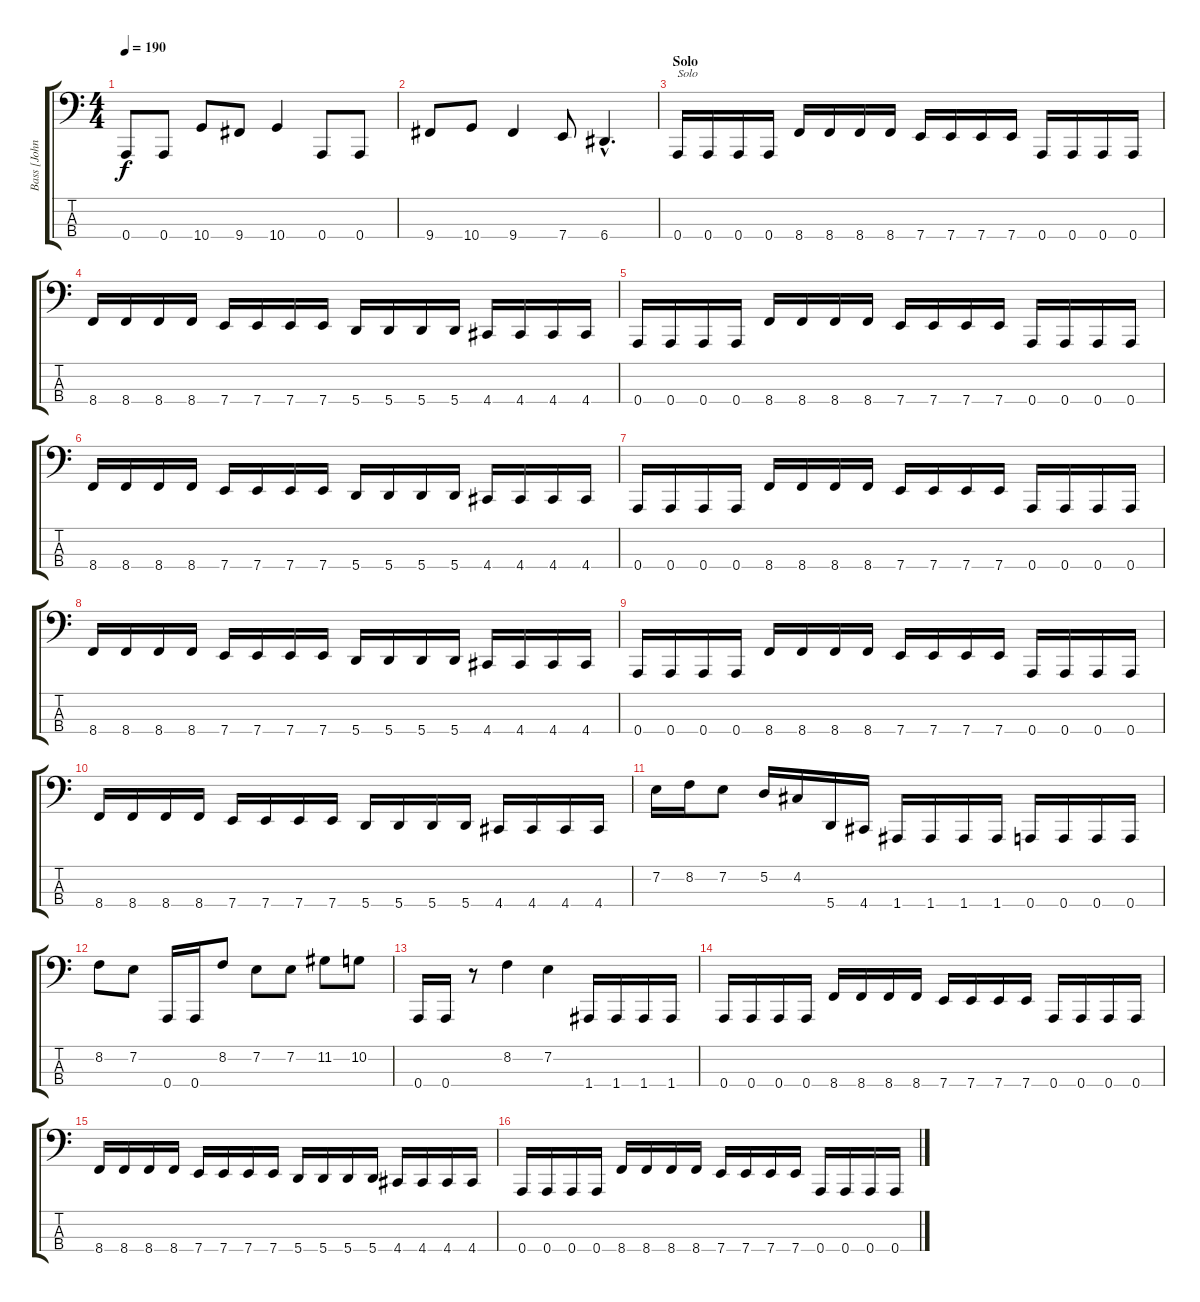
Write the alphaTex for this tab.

\track ("Bass [John Vesano]" "Bass [John") {instrument electricbasspick}
\staff {score tabs}
\tuning (D2 A1 E1 A0) {hide}
\ts (4 4)
\tempo 190
\clef f4
\ks c
0.4.8{dy f} 0.4.8 10.4.8 9.4.8 10.4.4 0.4.8 0.4.8 |
9.4.8 10.4.8 9.4.4 7.4.8 6.4{hac}.4{d} |
\section ("" "Solo")
0.4.16{txt "Solo"} 0.4.16 0.4.16 0.4.16 8.4.16 8.4.16 8.4.16 8.4.16 7.4.16 7.4.16 7.4.16 7.4.16 0.4.16 0.4.16 0.4.16 0.4.16 |
8.4.16 8.4.16 8.4.16 8.4.16 7.4.16 7.4.16 7.4.16 7.4.16 5.4.16 5.4.16 5.4.16 5.4.16 4.4.16 4.4.16 4.4.16 4.4.16 |
0.4.16 0.4.16 0.4.16 0.4.16 8.4.16 8.4.16 8.4.16 8.4.16 7.4.16 7.4.16 7.4.16 7.4.16 0.4.16 0.4.16 0.4.16 0.4.16 |
8.4.16 8.4.16 8.4.16 8.4.16 7.4.16 7.4.16 7.4.16 7.4.16 5.4.16 5.4.16 5.4.16 5.4.16 4.4.16 4.4.16 4.4.16 4.4.16 |
0.4.16 0.4.16 0.4.16 0.4.16 8.4.16 8.4.16 8.4.16 8.4.16 7.4.16 7.4.16 7.4.16 7.4.16 0.4.16 0.4.16 0.4.16 0.4.16 |
8.4.16 8.4.16 8.4.16 8.4.16 7.4.16 7.4.16 7.4.16 7.4.16 5.4.16 5.4.16 5.4.16 5.4.16 4.4.16 4.4.16 4.4.16 4.4.16 |
0.4.16 0.4.16 0.4.16 0.4.16 8.4.16 8.4.16 8.4.16 8.4.16 7.4.16 7.4.16 7.4.16 7.4.16 0.4.16 0.4.16 0.4.16 0.4.16 |
8.4.16 8.4.16 8.4.16 8.4.16 7.4.16 7.4.16 7.4.16 7.4.16 5.4.16 5.4.16 5.4.16 5.4.16 4.4.16 4.4.16 4.4.16 4.4.16 |
7.2.16 8.2.16 7.2.8 5.2.16 4.2.16 5.4.16 4.4.16 1.4.16 1.4.16 1.4.16 1.4.16 0.4.16 0.4.16 0.4.16 0.4.16 |
8.2.8 7.2.8 0.4.16 0.4.16 8.2.8 7.2.8 7.2.8 11.2.8 10.2.8 |
0.4.16 0.4.16 r.8 8.2.4 7.2.4 1.4.16 1.4.16 1.4.16 1.4.16 |
0.4.16 0.4.16 0.4.16 0.4.16 8.4.16 8.4.16 8.4.16 8.4.16 7.4.16 7.4.16 7.4.16 7.4.16 0.4.16 0.4.16 0.4.16 0.4.16 |
8.4.16 8.4.16 8.4.16 8.4.16 7.4.16 7.4.16 7.4.16 7.4.16 5.4.16 5.4.16 5.4.16 5.4.16 4.4.16 4.4.16 4.4.16 4.4.16 |
0.4.16 0.4.16 0.4.16 0.4.16 8.4.16 8.4.16 8.4.16 8.4.16 7.4.16 7.4.16 7.4.16 7.4.16 0.4.16 0.4.16 0.4.16 0.4.16
